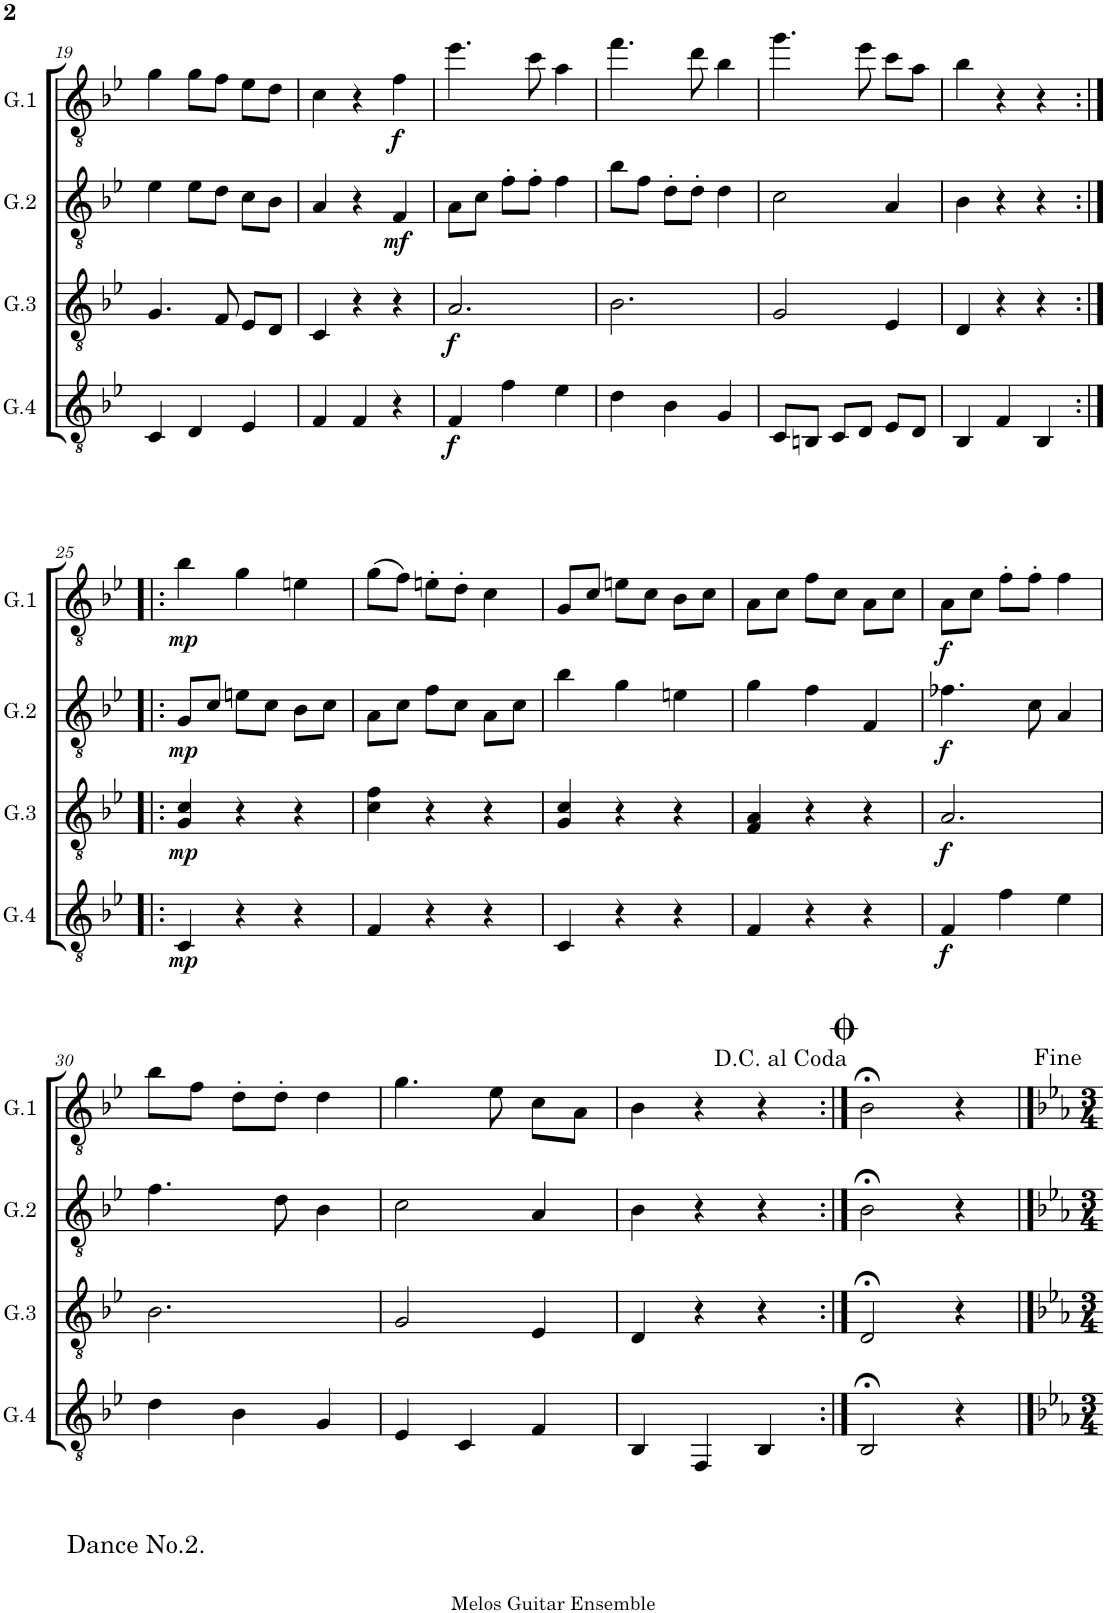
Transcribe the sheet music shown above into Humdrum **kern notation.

**kern	**dynam	**kern	**dynam	**kern	**dynam	**kern	**dynam
*part4	*part4	*part3	*part3	*part2	*part2	*part1	*part1
*staff4	*staff4	*staff3	*staff3	*staff2	*staff2	*staff1	*staff1
*I"G.4	*	*I"G.3	*	*I"G.2	*	*I"G.1	*
*I'G.4	*	*I'G.3	*	*I'G.2	*	*I'G.1	*
!!LO:PB:g=z
*clefGv2	*	*clefGv2	*	*clefGv2	*	*clefGv2	*
*k[b-e-]	*	*k[b-e-]	*	*k[b-e-]	*	*k[b-e-]	*
*M3/4	*	*M3/4	*	*M3/4	*	*M3/4	*
=19	=19	=19	=19	=19	=19	=19	=19
4C/	.	4.G/	.	4e-\	.	4g\	.
4D/	.	.	.	8e-\L	.	8g\L	.
.	.	8F/	.	8d\J	.	8f\J	.
4E-/	.	8E-/L	.	8c\L	.	8e-\L	.
.	.	8D/J	.	8B-\J	.	8d\J	.
=20	=20	=20	=20	=20	=20	=20	=20
4F/	.	4C/	.	4A/	.	4c\	.
4F/	.	4r	.	4r	.	4r	.
!	!	!	!	!	!LO:DY:b	!	!LO:DY:b
4r	.	4r	.	4F/	mf	4f\	f
=21	=21	=21	=21	=21	=21	=21	=21
!	!LO:DY:b	!	!LO:DY:b	!	!	!	!
4F/	f	2.A/	f	8A\L	.	4.ee-\	.
.	.	.	.	8c\J	.	.	.
4f\	.	.	.	8f'\L	.	.	.
.	.	.	.	8f'\J	.	8cc\	.
4e-\	.	.	.	4f\	.	4a\	.
=22	=22	=22	=22	=22	=22	=22	=22
4d\	.	2.B-\	.	8b-\L	.	4.ff\	.
.	.	.	.	8f\J	.	.	.
4B-\	.	.	.	8d'\L	.	.	.
.	.	.	.	8d'\J	.	8dd\	.
4G/	.	.	.	4d\	.	4b-\	.
=23	=23	=23	=23	=23	=23	=23	=23
8C/L	.	2G/	.	2c\	.	4.gg\	.
8BBn/J	.	.	.	.	.	.	.
8C/L	.	.	.	.	.	.	.
8D/J	.	.	.	.	.	8ee-\	.
8E-/L	.	4E-/	.	4A/	.	8cc\L	.
8D/J	.	.	.	.	.	8a\J	.
=24	=24	=24	=24	=24	=24	=24	=24
4BB-/	.	4D/	.	4B-\	.	4b-\	.
4F/	.	4r	.	4r	.	4r	.
4BB-/	.	4r	.	4r	.	4r	.
!!LO:LB:g=z
=25:|!|:	=25:|!|:	=25:|!|:	=25:|!|:	=25:|!|:	=25:|!|:	=25:|!|:	=25:|!|:
!	!LO:DY:b	!	!LO:DY:b	!	!LO:DY:b	!	!LO:DY:b
4C/	mp	4G/ 4c/	mp	8G/L	mp	4b-\	mp
.	.	.	.	8c/J	.	.	.
4r	.	4r	.	8en\L	.	4g\	.
.	.	.	.	8c\J	.	.	.
4r	.	4r	.	8B-\L	.	4en\	.
.	.	.	.	8c\J	.	.	.
=26	=26	=26	=26	=26	=26	=26	=26
4F/	.	4c\ 4f\	.	8A\L	.	(8g\L	.
.	.	.	.	8c\J	.	8f\J)	.
4r	.	4r	.	8f\L	.	8en'\L	.
.	.	.	.	8c\J	.	8d'\J	.
4r	.	4r	.	8A\L	.	4c\	.
.	.	.	.	8c\J	.	.	.
=27	=27	=27	=27	=27	=27	=27	=27
4C/	.	4G/ 4c/	.	4b-\	.	8G/L	.
.	.	.	.	.	.	8c/J	.
4r	.	4r	.	4g\	.	8en\L	.
.	.	.	.	.	.	8c\J	.
4r	.	4r	.	4en\	.	8B-\L	.
.	.	.	.	.	.	8c\J	.
=28	=28	=28	=28	=28	=28	=28	=28
4F/	.	4F/ 4A/	.	4g\	.	8A\L	.
.	.	.	.	.	.	8c\J	.
4r	.	4r	.	4f\	.	8f\L	.
.	.	.	.	.	.	8c\J	.
4r	.	4r	.	4F/	.	8A\L	.
.	.	.	.	.	.	8c\J	.
=29	=29	=29	=29	=29	=29	=29	=29
!	!LO:DY:b	!	!LO:DY:b	!	!LO:DY:b	!	!LO:DY:b
4F/	f	2.A/	f	4.f-X\	f	8A\L	f
.	.	.	.	.	.	8c\J	.
4f\	.	.	.	.	.	8f'\L	.
.	.	.	.	8c\	.	8f'\J	.
4e-\	.	.	.	4A/	.	4f\	.
!!LO:LB:g=z
=30	=30	=30	=30	=30	=30	=30	=30
4d\	.	2.B-\	.	4.f\	.	8b-\L	.
.	.	.	.	.	.	8f\J	.
4B-\	.	.	.	.	.	8d'\L	.
.	.	.	.	8d\	.	8d'\J	.
4G/	.	.	.	4B-\	.	4d\	.
=31	=31	=31	=31	=31	=31	=31	=31
4E-/	.	2G/	.	2c\	.	4.g\	.
4C/	.	.	.	.	.	.	.
.	.	.	.	.	.	8e-\	.
4F/	.	4E-/	.	4A/	.	8c\L	.
.	.	.	.	.	.	8A\J	.
=32	=32	=32	=32	=32	=32	=32	=32
4BB-/	.	4D/	.	4B-\	.	4B-\	.
4FF/	.	4r	.	4r	.	4r	.
4BB-/	.	4r	.	4r	.	4r	.
=33:|!	=33:|!	=33:|!	=33:|!	=33:|!	=33:|!	=33:|!	=33:|!
2BB-;</	.	2D;</	.	2B-;<\	.	2B-;<\	.
4r	.	4r	.	4r	.	4r	.
==	==	==	==	==	==	==	==
*-	*-	*-	*-	*-	*-	*-	*-
